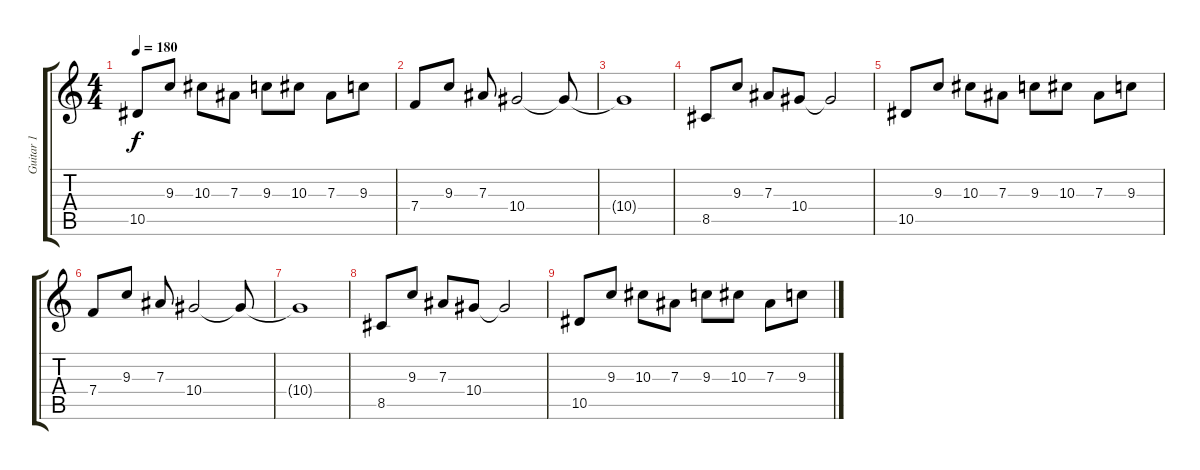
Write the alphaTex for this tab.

\track ("Guitar 1" "Guitar 1") {instrument distortionguitar}
\staff {score tabs}
\tuning (C4 G3 Eb3 Bb2 F2 C2) {hide}
\ts (4 4)
\tempo 180
\clef g2
\ks c
10.5.8{dy f} 9.3.8 10.3.8 7.3.8 9.3.8 10.3.8 7.3.8 9.3.8 |
7.4.8 9.3.8 7.3.8 10.4.2 10.4{t}.8 |
10.4{t}.1 |
8.5.8 9.3.8 7.3.8 10.4.8 10.4{t}.2 |
10.5.8 9.3.8 10.3.8 7.3.8 9.3.8 10.3.8 7.3.8 9.3.8 |
7.4.8{volume 9} 9.3.8 7.3.8 10.4.2 10.4{t}.8 |
10.4{t}.1 |
8.5.8{volume 5} 9.3.8 7.3.8 10.4.8 10.4{t}.2 |
10.5.8{volume 0} 9.3.8 10.3.8 7.3.8 9.3.8 10.3.8 7.3.8 9.3.8
